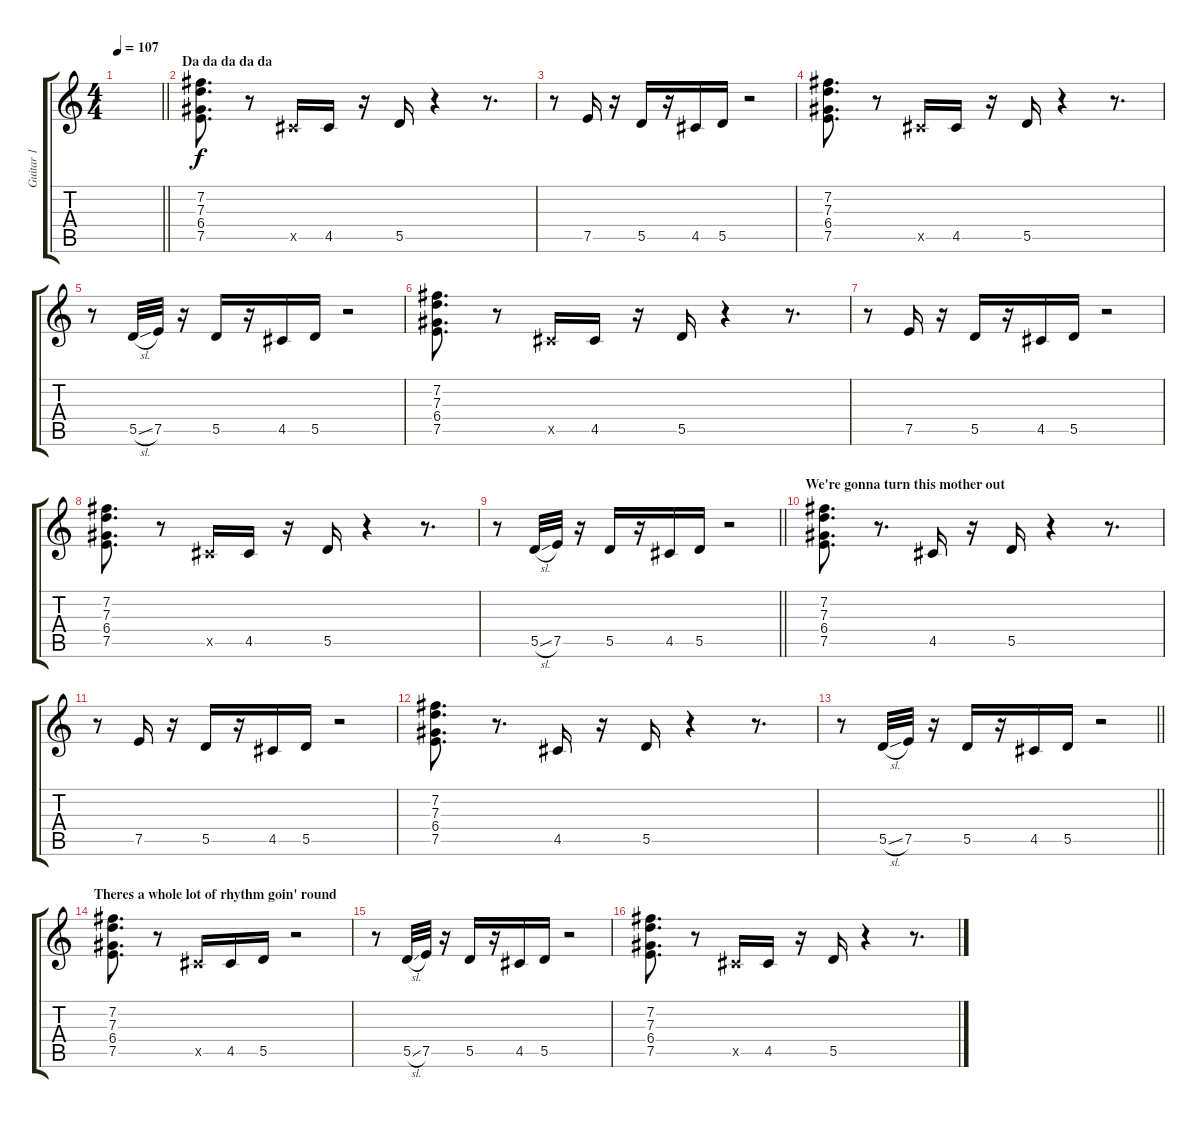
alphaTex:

\track ("Guitar 1" "Guitar 1") {instrument electricguitarclean}
\staff {score tabs}
\tuning (E4 B3 G3 D3 A2 E2) {hide}
\ts (4 4)
\tempo 107
\clef g2
\barLineRight lightlight
\ks c
|
\section ("" "Da da da da da")
(7.2 7.3 6.4 7.5).8{d} r.8 4.5{x}.16 4.5.16 r.16 5.5.16 r.4 r.8{d} |
r.8 7.5.16 r.16 5.5.16 r.16 4.5.16 5.5.16 r.2 |
(7.2 7.3 6.4 7.5).8{d} r.8 4.5{x}.16 4.5.16 r.16 5.5.16 r.4 r.8{d} |
r.8 5.5{sl}.32 7.5.32 r.16 5.5.16 r.16 4.5.16 5.5.16 r.2 |
(7.2 7.3 6.4 7.5).8{d} r.8 4.5{x}.16 4.5.16 r.16 5.5.16 r.4 r.8{d} |
r.8 7.5.16 r.16 5.5.16 r.16 4.5.16 5.5.16 r.2 |
(7.2 7.3 6.4 7.5).8{d} r.8 4.5{x}.16 4.5.16 r.16 5.5.16 r.4 r.8{d} |
\barLineRight lightlight
r.8 5.5{sl}.32 7.5.32 r.16 5.5.16 r.16 4.5.16 5.5.16 r.2 |
\section ("" "We're gonna turn this mother out")
(7.2 7.3 6.4 7.5).8{d} r.8{d} 4.5.16 r.16 5.5.16 r.4 r.8{d} |
r.8 7.5.16 r.16 5.5.16 r.16 4.5.16 5.5.16 r.2 |
(7.2 7.3 6.4 7.5).8{d} r.8{d} 4.5.16 r.16 5.5.16 r.4 r.8{d} |
\barLineRight lightlight
r.8 5.5{sl}.32 7.5.32 r.16 5.5.16 r.16 4.5.16 5.5.16 r.2 |
\section ("" "Theres a whole lot of rhythm goin' round")
(7.2 7.3 6.4 7.5).8{d} r.8 4.5{x}.16 4.5.16 5.5.16 r.2 |
r.8 5.5{sl}.32 7.5.32 r.16 5.5.16 r.16 4.5.16 5.5.16 r.2 |
(7.2 7.3 6.4 7.5).8{d} r.8 4.5{x}.16 4.5.16 r.16 5.5.16 r.4 r.8{d}
